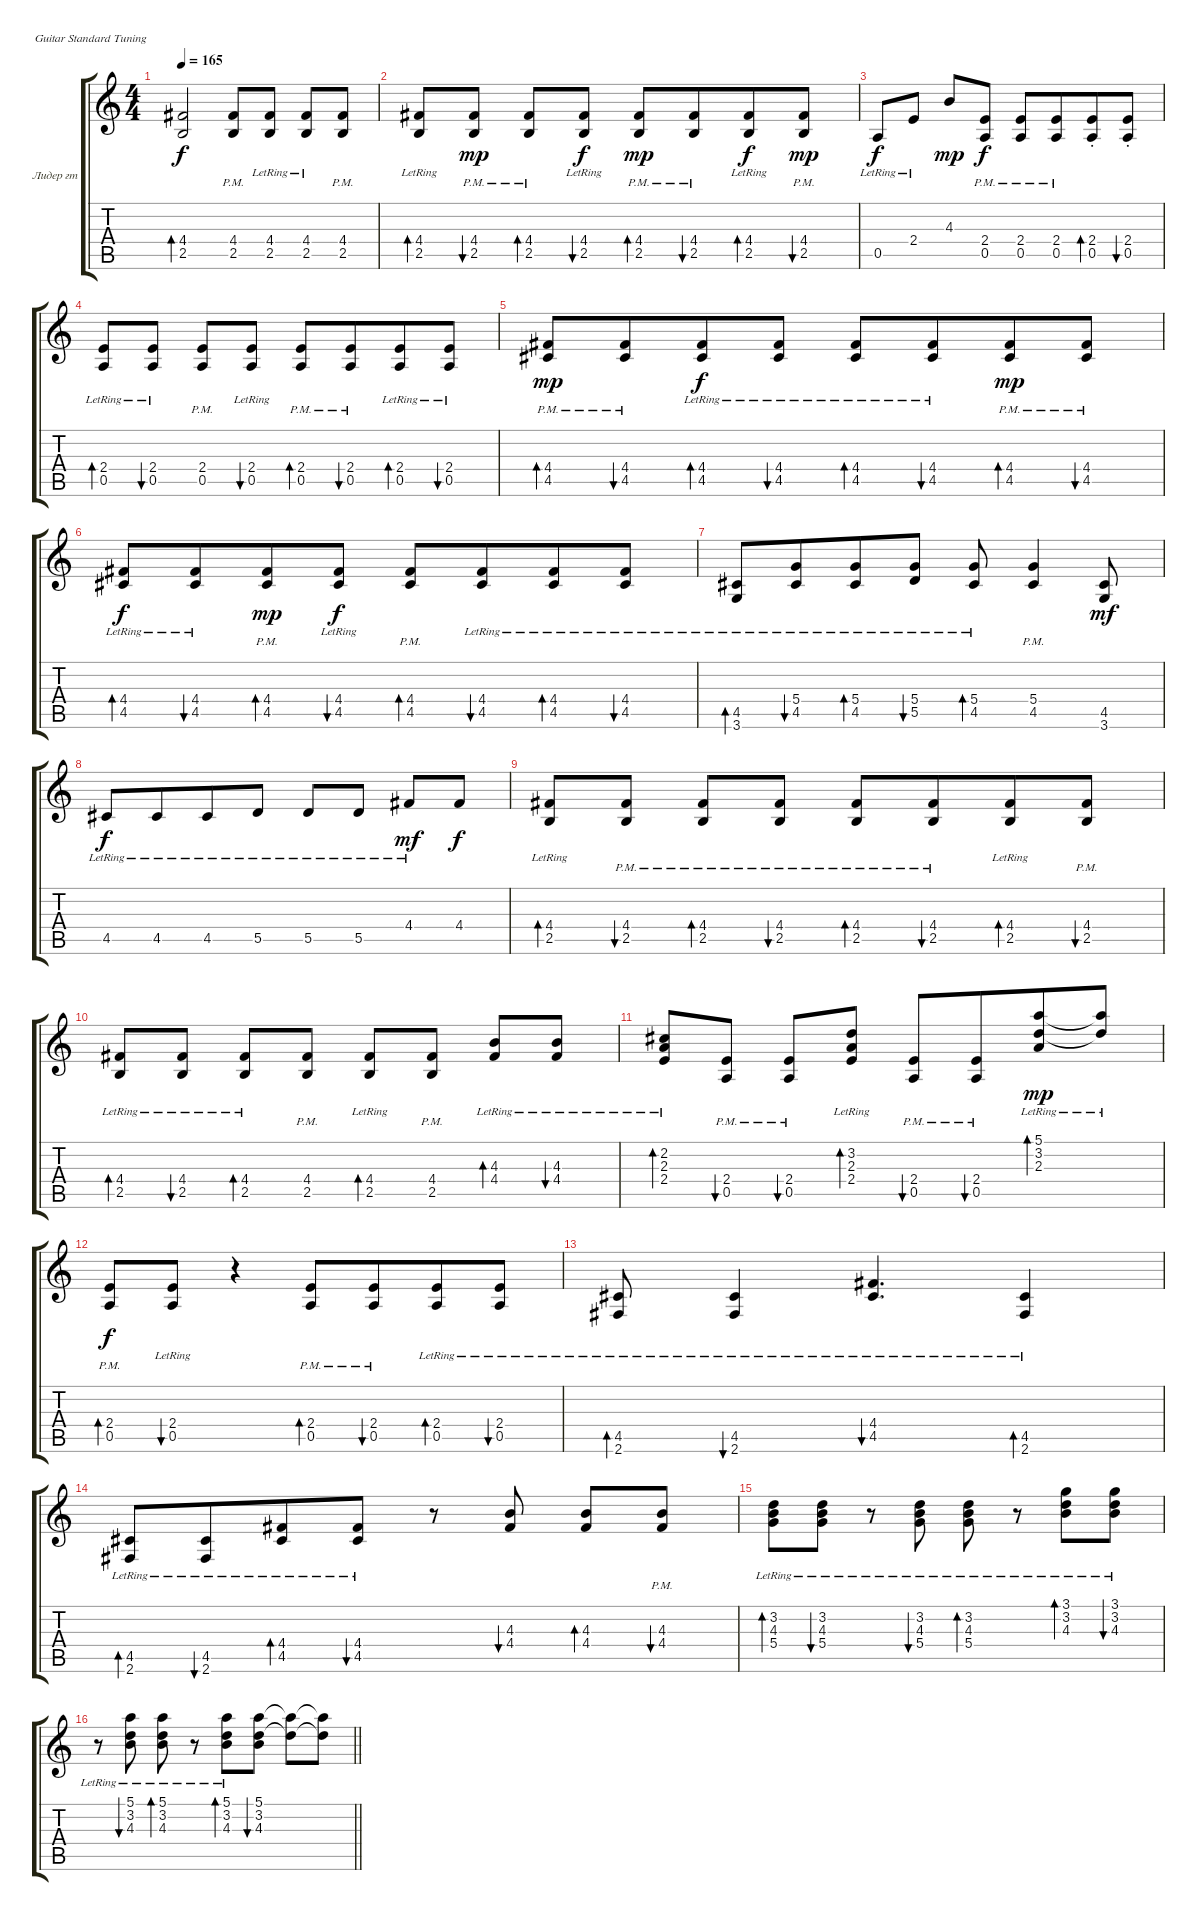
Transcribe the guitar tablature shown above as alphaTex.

\bracketExtendMode groupsimilarinstruments
\firstSystemTrackNameOrientation horizontal
\otherSystemsTrackNameOrientation horizontal
\track ("Юрий Каспарян" "Лидер гт") {instrument acousticguitarsteel}
\staff {score tabs}
\tuning (E4 B3 G3 D3 A2 E2)
\ts (4 4)
\tempo 165
\clef g2
\ks c
(4.4 2.5).2{bd 231 dy f} (4.4{pm} 2.5{pm}).8 (4.4{lr} 2.5{lr}).8 (4.4{lr} 2.5{lr}).8 (4.4{pm} 2.5{pm}).8 |
(4.4{lr} 2.5{lr}).8{bd 120} (4.4{pm} 2.5{pm}).8{bu 120 dy mp} (4.4{pm} 2.5{pm}).8{bd 120} (4.4{lr} 2.5{lr}).8{bu 120 dy f} (4.4{pm} 2.5{pm}).8{bd 120 dy mp} (4.4{pm} 2.5{pm}).8{bu 120 beam merge} (4.4{lr} 2.5{lr}).8{bd 120 dy f} (4.4{pm} 2.5{pm}).8{bu 120 dy mp} |
0.5{lr}.8{dy f} 2.4{lr}.8 4.3.8{dy mp} (0.5{pm} 2.4{pm}).8{dy f} (0.5{pm} 2.4{pm}).8 (0.5{pm} 2.4{pm}).8{beam merge} (2.4{st} 0.5).8{bd 121} (2.4{st} 0.5).8{bu 121} |
(2.4 0.5{lr}).8{bd 120} (2.4{lr} 0.5).8{bu 120} (0.5{pm} 2.4{pm}).8 (2.4{lr} 0.5{lr}).8{bu 60} (2.4{pm} 0.5{pm}).8{bd 120} (2.4{pm} 0.5{pm}).8{bu 120 beam merge} (2.4 0.5{lr}).8{bd 120} (2.4 0.5{lr}).8{bu 120} |
(4.4{pm} 4.5{pm}).8{bd 60 dy mp} (4.4{pm} 4.5{pm}).8{bu 60 beam merge} (4.4{lr} 4.5).8{bd 60 dy f} (4.4{lr} 4.5{lr}).8{bu 60} (4.4 4.5{lr}).8{bd 60} (4.4 4.5{lr}).8{bu 60 beam merge} (4.4{pm} 4.5{pm}).8{bd 60 dy mp} (4.4{pm} 4.5{pm}).8{bu 60} |
(4.4{lr} 4.5{lr}).8{bd 60 dy f} (4.4{lr} 4.5{lr}).8{bu 60 beam merge} (4.4{pm} 4.5{pm}).8{bd 60 dy mp} (4.4{lr} 4.5{lr}).8{bu 60 dy f} (4.4{pm} 4.5{pm}).8{bd 60} (4.4{lr} 4.5).8{bu 60 beam merge} (4.4{lr} 4.5{lr}).8{bd 60} (4.4{lr} 4.5).8{bu 60} |
(4.5 3.6{lr}).8{bd 60} (5.4{lr} 4.5).8{bu 60 beam merge} (5.4 4.5{lr}).8{bd 60} (5.4{lr} 5.5).8{bu 60} (5.4{lr} 4.5).8{bd 60} (5.4{pm} 4.5{pm}).4 (4.5 3.6).8{dy mf} |
4.5{lr}.8{dy f} 4.5{lr}.8{beam merge} 4.5{lr}.8 5.5{lr}.8 5.5{lr}.8 5.5{lr}.8 4.4{lr}.8{dy mf} 4.4.8{dy f} |
(4.4{lr} 2.5{lr}).8{bd 120} (4.4{pm} 2.5{pm}).8{bu 120} (4.4{pm} 2.5{pm}).8{bd 120} (4.4{pm} 2.5{pm}).8{bu 120} (4.4{pm} 2.5{pm}).8{bd 120} (4.4{pm} 2.5{pm}).8{bu 120 beam merge} (4.4{lr} 2.5{lr}).8{bd 120} (4.4{pm} 2.5{pm}).8{bu 120} |
(4.4{lr} 2.5{lr}).8{bd 60} (4.4{lr} 2.5{lr}).8{bu 60} (4.4{lr} 2.5{lr}).8{bd 60} (4.4{pm} 2.5{pm}).8 (4.4{lr} 2.5{lr}).8{bd 60} (4.4{pm} 2.5{pm}).8 (4.4{lr} 4.3).8{bd 60} (4.4{lr} 4.3).8{bu 60} |
(2.2{lr} 2.3{lr} 2.4{lr}).8{bd 120} (2.4{pm} 0.5{pm}).8{bu 120} (2.4{pm} 0.5{pm}).8{bu 120} (3.2{lr} 2.3{lr} 2.4{lr}).8{bd 60} (2.4{pm} 0.5{pm}).8{bu 60} (2.4{pm} 0.5{pm}).8{bu 120 beam merge} (3.2{lr} 5.1{lr} 2.3).8{bd 120 dy mp} (3.2{t} 5.1{lr t}).8 |
(2.4{pm} 0.5{pm}).8{bd 60 dy f} (2.4{lr} 0.5).8{bu 60} r.4 (2.4{pm} 0.5{pm}).8{bd 60} (2.4{pm} 0.5{pm}).8{bu 60 beam merge} (2.4{lr} 0.5{lr}).8{bd 60} (2.4{lr} 0.5{lr}).8{bu 60} |
(4.5{lr} 2.6{lr}).8{bd 60} (4.5{lr} 2.6{lr}).4{bu 60} (4.5{lr} 4.4).4{d bu 60} (4.5{lr} 2.6).4{bd 60} |
(4.5{lr} 2.6{lr}).8{bd 60} (4.5{lr} 2.6{lr}).8{bu 60 beam merge} (4.4{lr} 4.5{lr}).8{bd 60} (4.4{lr} 4.5{lr}).8{bu 60} r.8 (4.4 4.3).8{bu 60} (4.3 4.4).8{bd 60} (4.3{pm} 4.4{pm}).8{bu 240} |
(4.3{lr} 5.4{lr} 3.2).8{bd 30} (3.2{lr} 4.3{lr} 5.4{lr}).8{bu 30} r.8 (3.2{lr} 4.3{lr} 5.4{lr}).8{bu 30} (3.2{lr} 4.3{lr} 5.4{lr}).8{bd 30} r.8 (3.1{lr} 3.2{lr} 4.3{lr}).8{bd 30} (3.1{lr} 3.2{lr} 4.3{lr}).8{bu 30} |
\barLineRight lightlight
r.8 (5.1{lr} 3.2{lr} 4.3{lr}).8{bu 30} (5.1{lr} 3.2{lr} 4.3{lr}).8{bd 30} r.8 (5.1{lr} 3.2{lr} 4.3{lr}).8{bd 30} (5.1 3.2 4.3).8{bu 30} (3.2{t} 5.1{t}).8 (5.1{t} 3.2{t}).8
